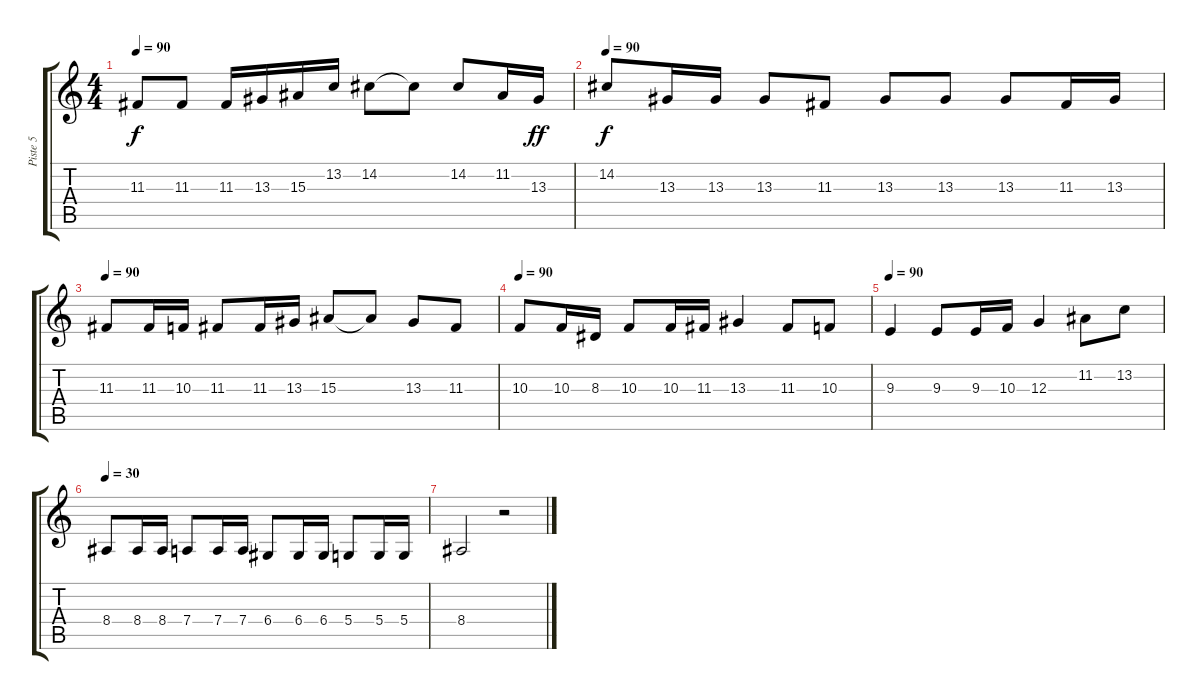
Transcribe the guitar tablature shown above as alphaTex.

\track ("Piste 5" "Piste 5") {instrument englishhorn}
\staff {score tabs}
\tuning (E4 B3 G3 D3 A2 E2) {hide}
\ts (4 4)
\tempo 90
\clef g2
\ks c
11.3.8{dy f} 11.3.8 11.3.16 13.3.16 15.3.16 13.2.16 14.2.8 14.2{t}.8 14.2.8 11.2.16 13.3.16{dy ff} |
\tempo 90
14.2.8{dy f} 13.3.16 13.3.16 13.3.8 11.3.8 13.3.8 13.3.8 13.3.8 11.3.16 13.3.16 |
\tempo 90
11.3.8 11.3.16 10.3.16 11.3.8 11.3.16 13.3.16 15.3.8 15.3{t}.8 13.3.8 11.3.8 |
\tempo 90
10.3.8 10.3.16 8.3.16 10.3.8 10.3.16 11.3.16 13.3.4 11.3.8 10.3.8 |
\tempo 90
9.3.4 9.3.8 9.3.16 10.3.16 12.3.4 11.2.8 13.2.8 |
\tempo 90
\tempo 30
8.4.8 8.4.16 8.4.16 7.4.8 7.4.16 7.4.16 6.4.8 6.4.16 6.4.16 5.4.8 5.4.16 5.4.16 |
8.4.2 r.2
